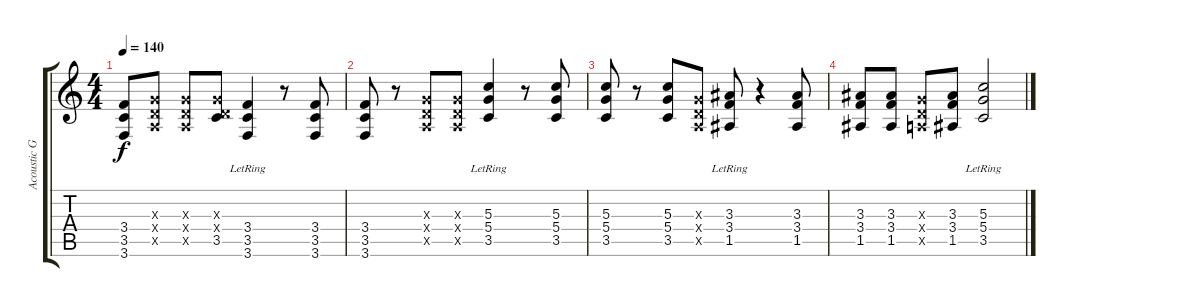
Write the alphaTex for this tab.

\track ("Acoustic Guitar/Guitarra Acustica" "Acoustic G") {instrument acousticguitarsteel}
\staff {score tabs}
\tuning (E4 B3 G3 D3 A2 D2) {hide}
\ts (4 4)
\tempo 140
\clef g2
\ks c
(3.4 3.5 3.6).8{dy f} (0.3{x} 0.4{x} 0.5{x}).8 (0.3{x} 0.4{x} 0.5{x}).8 (0.3{x} 0.4{x} 3.5).8 (3.4{lr} 3.5{lr} 3.6{lr}).4 r.8 (3.4 3.5 3.6).8 |
(3.4 3.5 3.6).8 r.8 (0.3{x} 0.4{x} 0.5{x}).8 (0.3{x} 0.4{x} 0.5{x}).8 (5.3{lr} 5.4{lr} 3.5{lr}).4 r.8 (5.3 5.4 3.5).8 |
(5.3 5.4 3.5).8 r.8 (5.3 5.4 3.5).8 (0.3{x} 0.4{x} 0.5{x}).8 (3.3{lr} 3.4{lr} 1.5{lr}).8 r.4 (3.3 3.4 1.5).8 |
(3.3 3.4 1.5).8 (3.3 3.4 1.5).8 (0.3{x} 0.4{x} 0.5{x}).8 (3.3 3.4 1.5).8 (5.3{lr} 5.4 3.5).2
